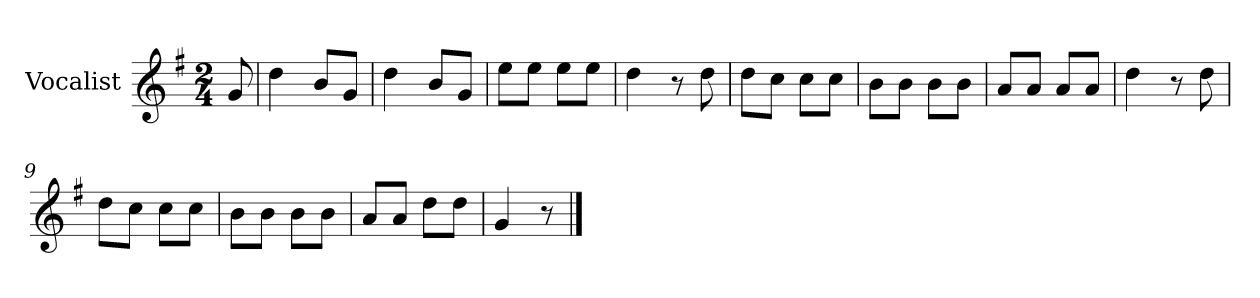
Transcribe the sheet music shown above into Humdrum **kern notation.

**kern
*part1
*staff1
*I"Vocalist
*k[f#]
*G:
*M2/4
=
8g
=1
4dd
8bL
8gJ
=2
4dd
8bL
8gJ
=3
8eeL
8eeJ
8eeL
8eeJ
=4
4dd
8r
8dd
=5
8ddL
8ccJ
8ccL
8ccJ
=6
8bL
8bJ
8bL
8bJ
=7
8aL
8aJ
8aL
8aJ
=8
4dd
8r
8dd
=9
8ddL
8ccJ
8ccL
8ccJ
=10
8bL
8bJ
8bL
8bJ
=11
8aL
8aJ
8ddL
8ddJ
=12
4g
8r
==
*-
